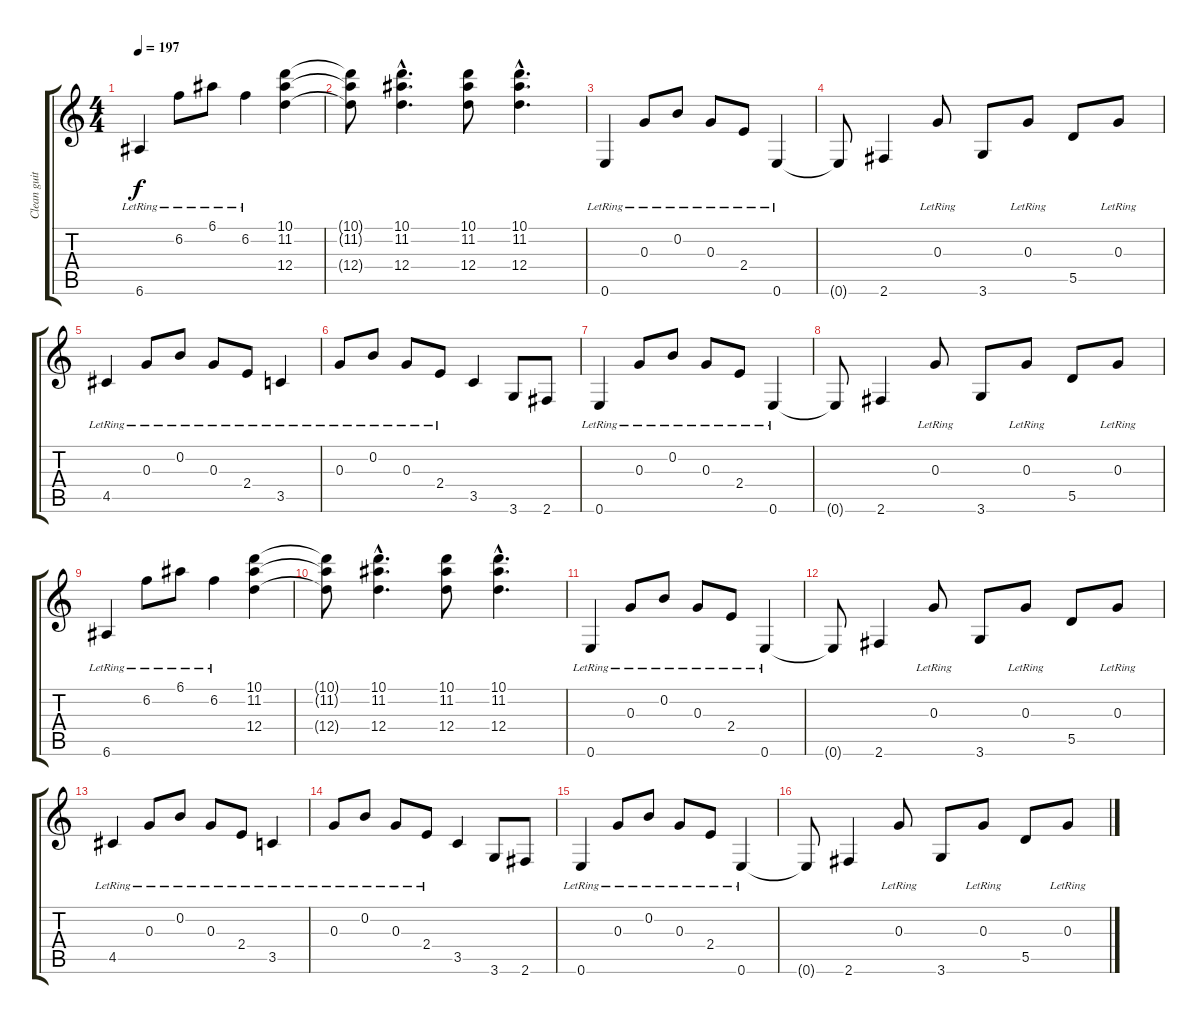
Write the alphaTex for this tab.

\track ("Clean guitar" "Clean guit") {instrument acousticguitarsteel}
\staff {score tabs}
\tuning (E4 B3 G3 D3 A2 E2) {hide}
\ts (4 4)
\tempo 197
\clef g2
\ks c
6.6{lr}.4{dy f} 6.2{lr}.8 6.1{lr}.8 6.2{lr}.4 (10.1 11.2 12.4).4 |
(10.1{t} 11.2{t} 12.4{t}).8 (10.1{hac} 11.2{hac} 12.4{hac}).4{d} (10.1 11.2 12.4).8 (10.1{hac} 11.2{hac} 12.4{hac}).4{d} |
0.6{lr}.4 0.3{lr}.8 0.2{lr}.8 0.3{lr}.8 2.4{lr}.8 0.6{lr}.4 |
0.6{t}.8 2.6.4 0.3{lr}.8 3.6.8 0.3{lr}.8 5.5.8 0.3{lr}.8 |
4.5{lr}.4 0.3{lr}.8 0.2{lr}.8 0.3{lr}.8 2.4{lr}.8 3.5{lr}.4 |
0.3{lr}.8 0.2{lr}.8 0.3{lr}.8 2.4{lr}.8 3.5.4 3.6.8 2.6.8 |
0.6{lr}.4 0.3{lr}.8 0.2{lr}.8 0.3{lr}.8 2.4{lr}.8 0.6{lr}.4 |
0.6{t}.8 2.6.4 0.3{lr}.8 3.6.8 0.3{lr}.8 5.5.8 0.3{lr}.8 |
6.6{lr}.4 6.2{lr}.8 6.1{lr}.8 6.2{lr}.4 (10.1 11.2 12.4).4 |
(10.1{t} 11.2{t} 12.4{t}).8 (10.1{hac} 11.2{hac} 12.4{hac}).4{d} (10.1 11.2 12.4).8 (10.1{hac} 11.2{hac} 12.4{hac}).4{d} |
0.6{lr}.4 0.3{lr}.8 0.2{lr}.8 0.3{lr}.8 2.4{lr}.8 0.6{lr}.4 |
0.6{t}.8 2.6.4 0.3{lr}.8 3.6.8 0.3{lr}.8 5.5.8 0.3{lr}.8 |
4.5{lr}.4 0.3{lr}.8 0.2{lr}.8 0.3{lr}.8 2.4{lr}.8 3.5{lr}.4 |
0.3{lr}.8 0.2{lr}.8 0.3{lr}.8 2.4{lr}.8 3.5.4 3.6.8 2.6.8 |
0.6{lr}.4 0.3{lr}.8 0.2{lr}.8 0.3{lr}.8 2.4{lr}.8 0.6{lr}.4 |
0.6{t}.8 2.6.4 0.3{lr}.8 3.6.8 0.3{lr}.8 5.5.8 0.3{lr}.8
